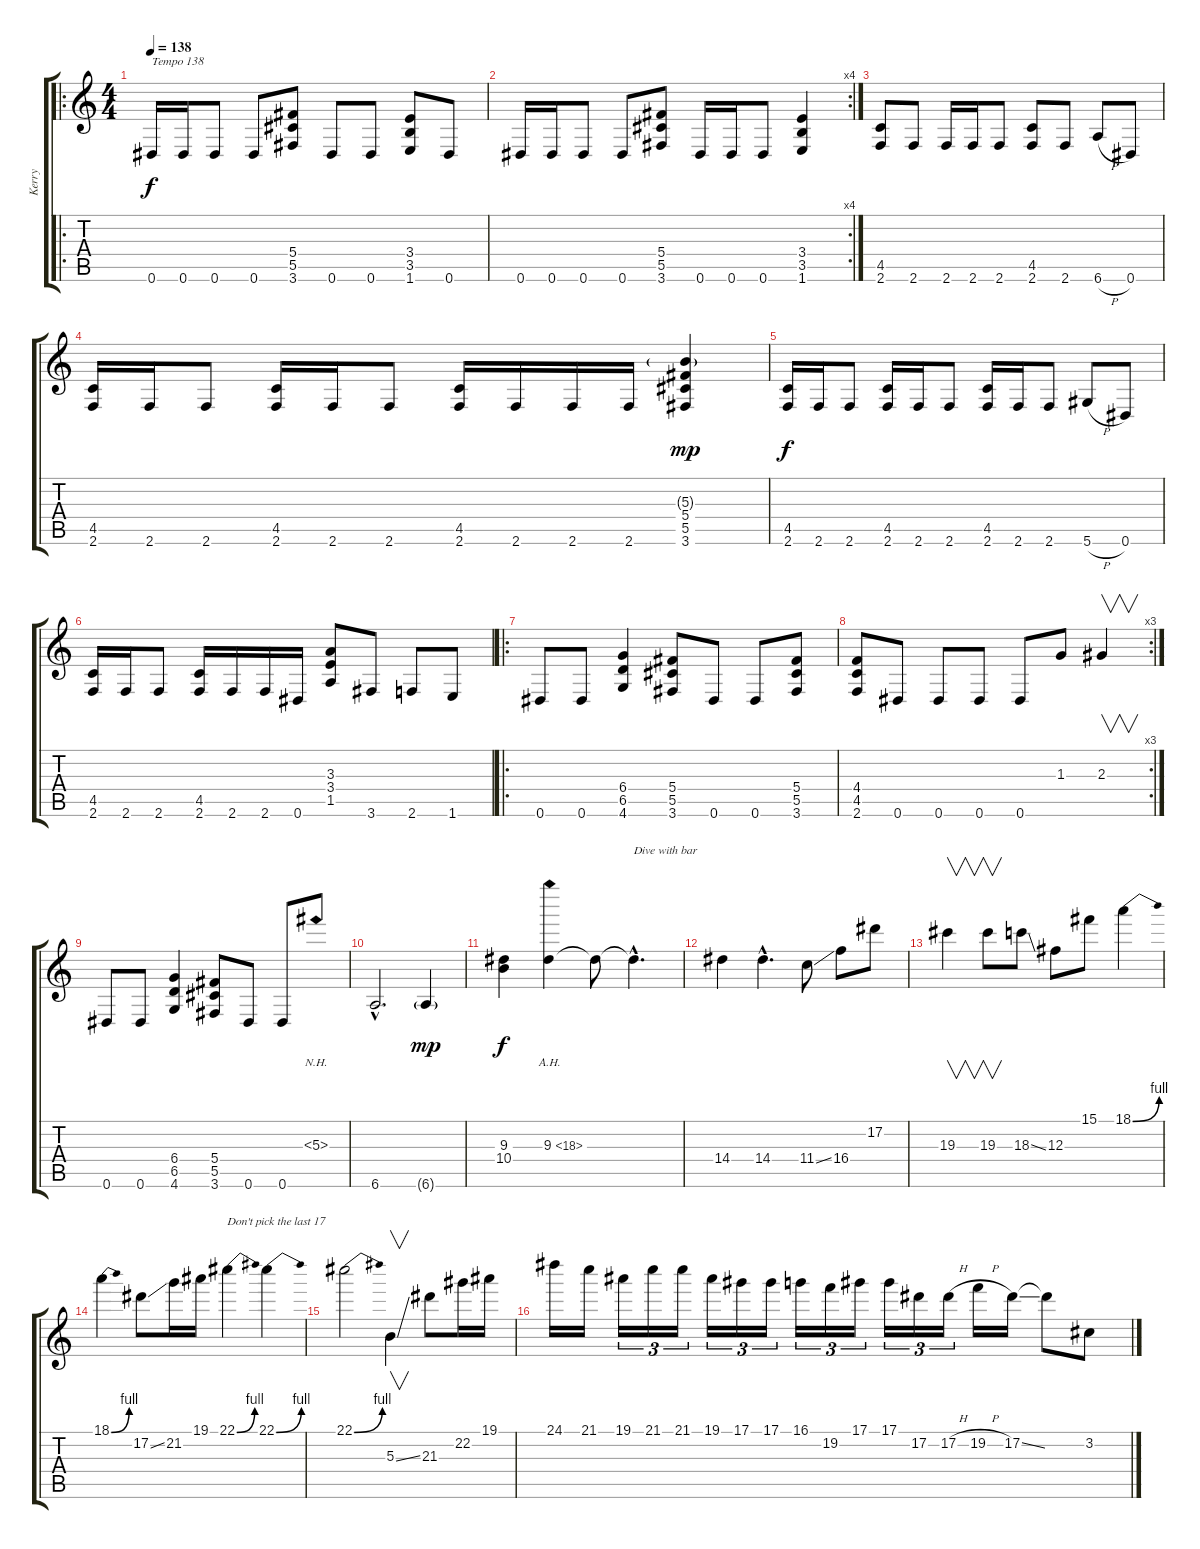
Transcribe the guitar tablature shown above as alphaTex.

\track ("Kerry" "Kerry") {instrument distortionguitar}
\staff {score tabs}
\tuning (Eb4 Bb3 Gb3 Db3 Ab2 Eb2) {hide}
\ro
\ts (4 4)
\tempo 138
\clef g2
\ks c
0.6.16{txt "Tempo 138" dy f} 0.6.16 0.6.8 0.6.8 (5.4 5.5 3.6).8 0.6.8 0.6.8 (3.4 3.5 1.6).8 0.6.8 |
\rc 4
0.6.16 0.6.16 0.6.8 0.6.8 (5.4 5.5 3.6).8 0.6.16 0.6.16 0.6.8 (3.4 3.5 1.6).4 |
(4.5 2.6).8 2.6.8 2.6.16 2.6.16 2.6.8 (4.5 2.6).8 2.6.8 6.6{h}.8 0.6.8 |
(4.5 2.6).16 2.6.16 2.6.8 (4.5 2.6).16 2.6.16 2.6.8 (4.5 2.6).16 2.6.16 2.6.16 2.6.16 (5.3{g} 5.4 5.5 3.6).4{dy mp} |
(4.5 2.6).16{dy f} 2.6.16 2.6.8 (4.5 2.6).16 2.6.16 2.6.8 (4.5 2.6).16 2.6.16 2.6.8 5.6{h}.8 0.6.8 |
(4.5 2.6).16 2.6.16 2.6.8 (4.5 2.6).16 2.6.16 2.6.16 0.6.16 (3.3 3.4 1.5).8 3.6.8 2.6.8 1.6.8 |
\ro
0.6.8 0.6.8 (6.4 6.5 4.6).4 (5.4 5.5 3.6).8 0.6.8 0.6.8 (5.4 5.5 3.6).8 |
\rc 3
(4.4 4.5 2.6).8 0.6.8 0.6.8 0.6.8 0.6.8 1.3.8 2.3.4{v} |
0.6.8 0.6.8 (6.4 6.5 4.6).4 (5.4 5.5 3.6).8 0.6.8 0.6.8 5.3{nh}.8 |
6.6{hac}.2{d} 6.6{g}.4{dy mp} |
(9.3 10.4).4{dy f} 9.3{ah 9}.4 9.3{t}.8 9.3{hac t}.4{d txt "Dive with bar"} |
14.4.4 14.4{hac}.4{d} 11.4{ss}.8 16.4.8 17.2.8 |
19.3.4{v} 19.3.8{v} 18.3{ss}.8 12.3.8 15.1.8 18.1{be (bend 0 0 60 4)}.4 |
18.1{be (bend 0 0 60 4)}.4 17.2{ss}.8 21.2.16 19.1.16 22.1{be (bend 0 0 60 4)}.4{txt "Don't pick the last 17"} 22.1{be (bend 0 0 60 4)}.4 |
22.1{be (bend 0 0 60 4)}.2 5.3{ss}.4{v} 21.3.8 22.2.16 19.1.16 |
24.1.16 21.1.16 19.1.16{tu (3 2)} 21.1.16{tu (3 2)} 21.1.16{tu (3 2)} 19.1.16{tu (3 2)} 17.1.16{tu (3 2)} 17.1.16{tu (3 2)} 16.1.16{tu (3 2)} 19.2.16{tu (3 2)} 17.1.16{tu (3 2)} 17.1.16{tu (3 2)} 17.2.16{tu (3 2)} 17.2{h}.16{tu (3 2)} 19.2{h}.16 17.2{ss}.16 17.2{t}.8 3.2.8
